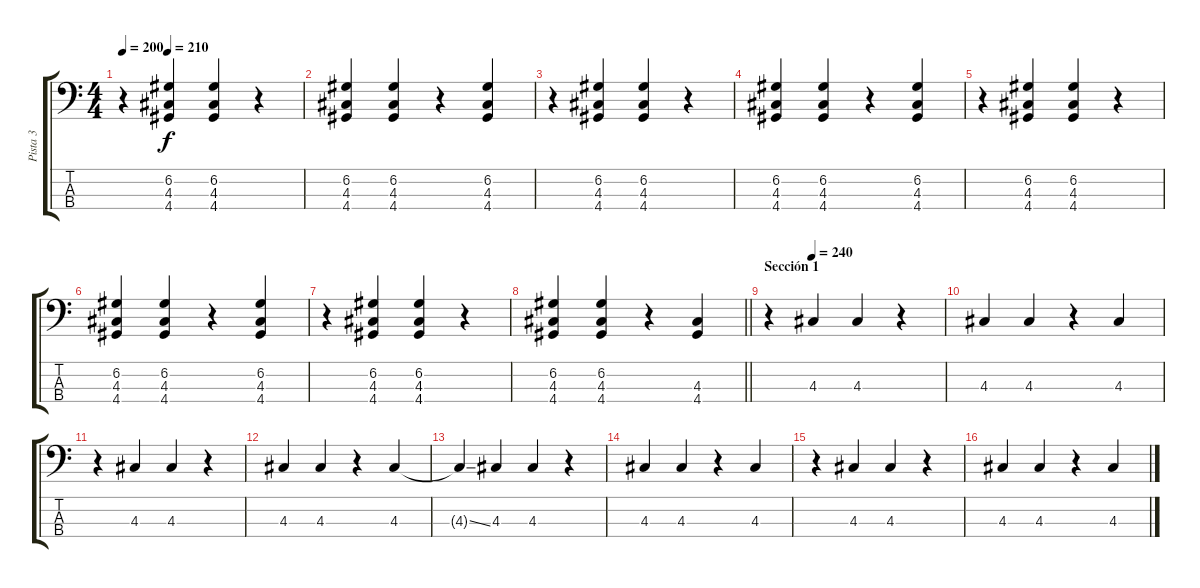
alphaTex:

\track ("Pista 3" "Pista 3") {instrument electricbassfinger}
\staff {score tabs}
\tuning (G2 D2 A1 E1) {hide}
\ts (4 4)
\tempo 200
\tempo (210 0.25)
\clef f4
\ks c
r.4{dy f} (6.2 4.3 4.4).4 (6.2 4.3 4.4).4 r.4 |
(6.2 4.3 4.4).4 (6.2 4.3 4.4).4 r.4 (6.2 4.3 4.4).4 |
r.4 (6.2 4.3 4.4).4 (6.2 4.3 4.4).4 r.4 |
(6.2 4.3 4.4).4 (6.2 4.3 4.4).4 r.4 (6.2 4.3 4.4).4 |
r.4 (6.2 4.3 4.4).4 (6.2 4.3 4.4).4 r.4 |
(6.2 4.3 4.4).4 (6.2 4.3 4.4).4 r.4 (6.2 4.3 4.4).4 |
r.4 (6.2 4.3 4.4).4 (6.2 4.3 4.4).4 r.4 |
\barLineRight lightlight
(6.2 4.3 4.4).4 (6.2 4.3 4.4).4 r.4 (4.3 4.4).4 |
\section ("" "Sección 1")
\tempo (240 0.25)
r.4 4.3.4 4.3.4 r.4 |
4.3.4 4.3.4 r.4 4.3.4 |
r.4 4.3.4 4.3.4 r.4 |
4.3.4 4.3.4 r.4 4.3.4 |
4.3{ss t}.4 4.3.4 4.3.4 r.4 |
4.3.4 4.3.4 r.4 4.3.4 |
r.4 4.3.4 4.3.4 r.4 |
4.3.4 4.3.4 r.4 4.3.4
